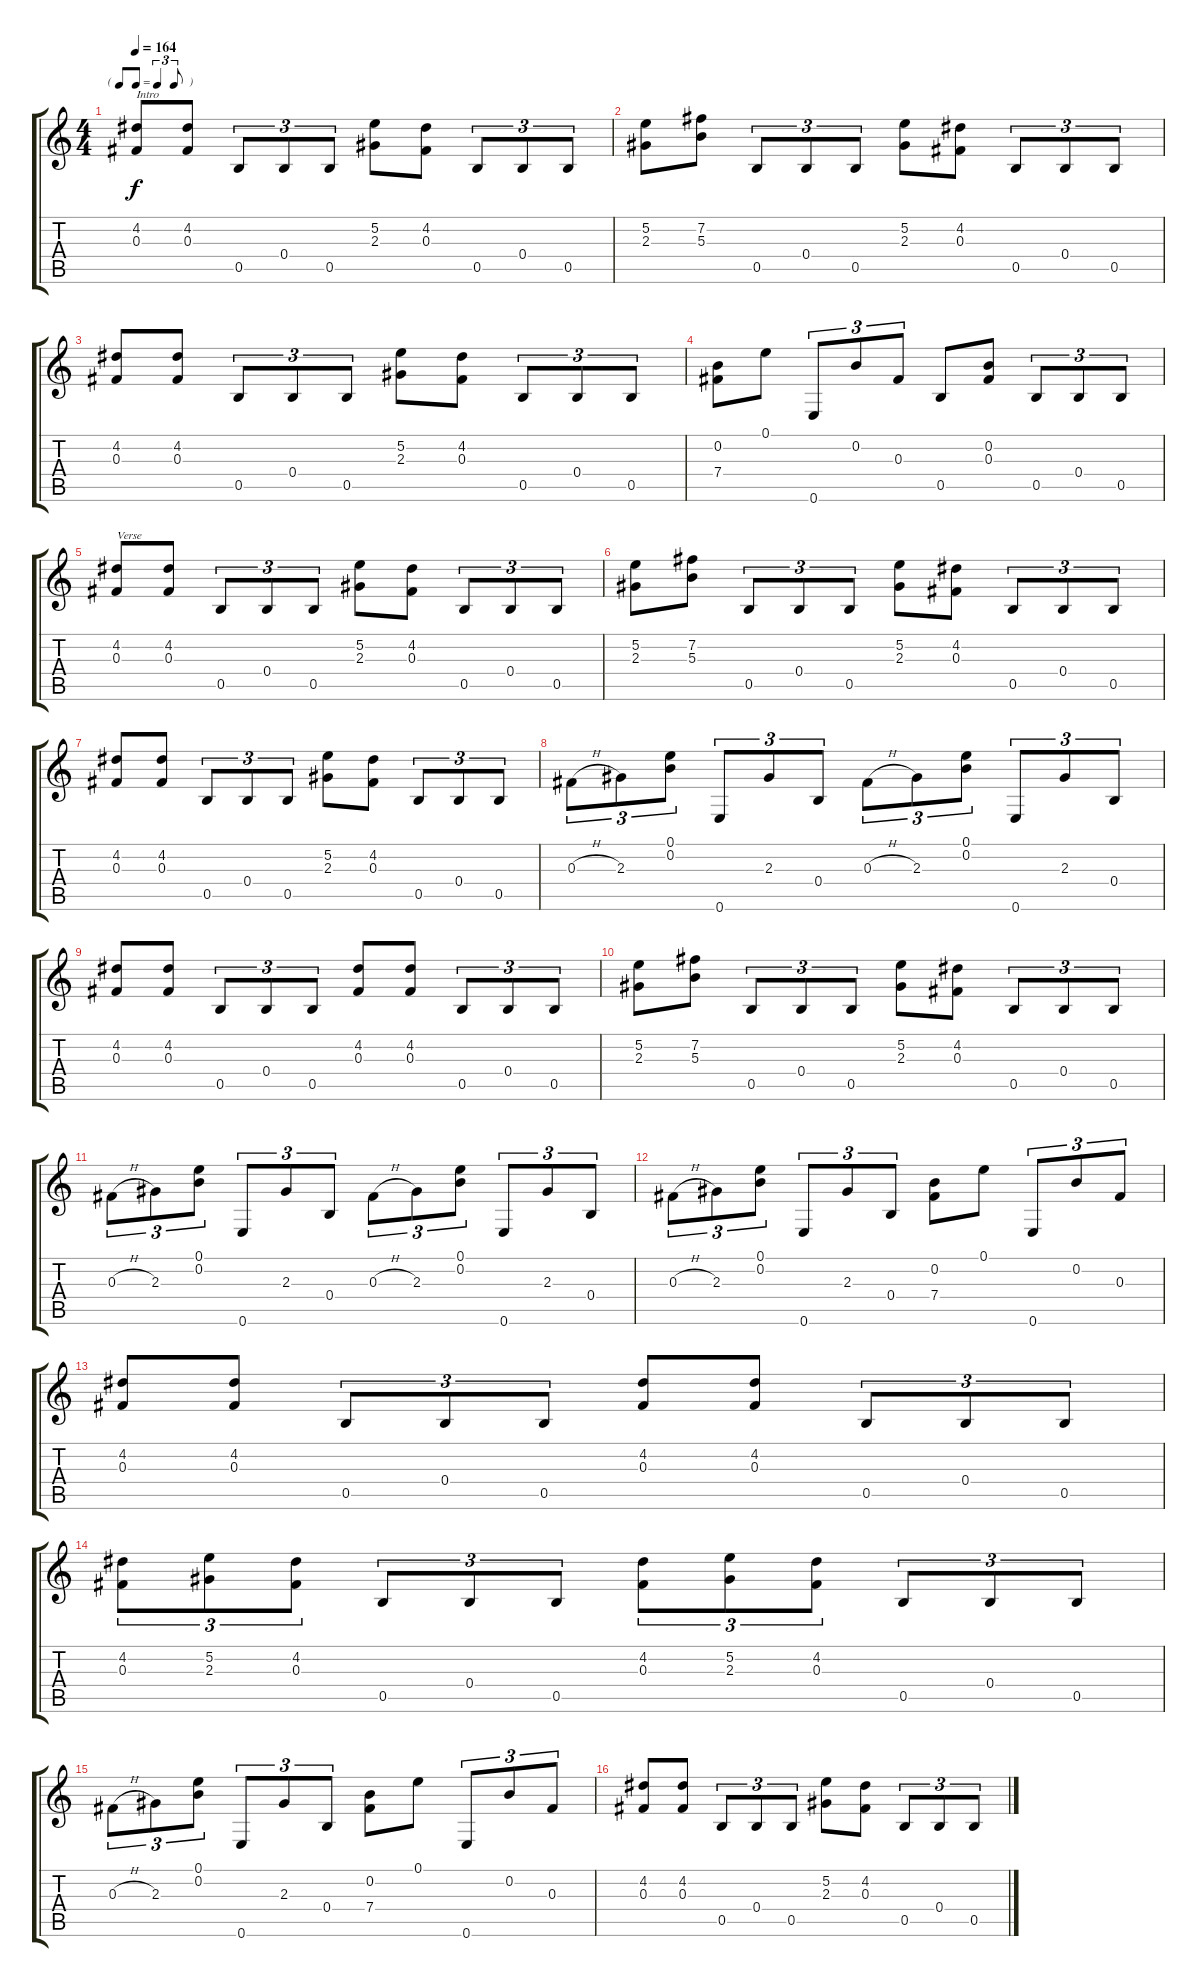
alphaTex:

\track "" {instrument acousticguitarnylon}
\staff {score tabs}
\tuning (E4 B3 Gb3 B2 B2 E2) {hide}
\ts (4 4)
\tf triplet8th
\tempo 164
\clef g2
\ks c
(4.2 0.3).8{txt "Intro" dy f instrument acousticguitarnylon} (4.2 0.3).8 0.5.8{tu (3 2)} 0.4.8{tu (3 2)} 0.5.8{tu (3 2)} (5.2 2.3).8 (4.2 0.3).8 0.5.8{tu (3 2)} 0.4.8{tu (3 2)} 0.5.8{tu (3 2)} |
(5.2 2.3).8 (7.2 5.3).8 0.5.8{tu (3 2)} 0.4.8{tu (3 2)} 0.5.8{tu (3 2)} (5.2 2.3).8 (4.2 0.3).8 0.5.8{tu (3 2)} 0.4.8{tu (3 2)} 0.5.8{tu (3 2)} |
(4.2 0.3).8 (4.2 0.3).8 0.5.8{tu (3 2)} 0.4.8{tu (3 2)} 0.5.8{tu (3 2)} (5.2 2.3).8 (4.2 0.3).8 0.5.8{tu (3 2)} 0.4.8{tu (3 2)} 0.5.8{tu (3 2)} |
(0.2 7.4).8 0.1.8 0.6.8{tu (3 2)} 0.2.8{tu (3 2)} 0.3.8{tu (3 2)} 0.5.8 (0.2 0.3).8 0.5.8{tu (3 2)} 0.4.8{tu (3 2)} 0.5.8{tu (3 2)} |
(4.2 0.3).8{txt "Verse"} (4.2 0.3).8 0.5.8{tu (3 2)} 0.4.8{tu (3 2)} 0.5.8{tu (3 2)} (5.2 2.3).8 (4.2 0.3).8 0.5.8{tu (3 2)} 0.4.8{tu (3 2)} 0.5.8{tu (3 2)} |
(5.2 2.3).8 (7.2 5.3).8 0.5.8{tu (3 2)} 0.4.8{tu (3 2)} 0.5.8{tu (3 2)} (5.2 2.3).8 (4.2 0.3).8 0.5.8{tu (3 2)} 0.4.8{tu (3 2)} 0.5.8{tu (3 2)} |
(4.2 0.3).8 (4.2 0.3).8 0.5.8{tu (3 2)} 0.4.8{tu (3 2)} 0.5.8{tu (3 2)} (5.2 2.3).8 (4.2 0.3).8 0.5.8{tu (3 2)} 0.4.8{tu (3 2)} 0.5.8{tu (3 2)} |
0.3{h}.8{tu (3 2)} 2.3.8{tu (3 2)} (0.1 0.2).8{tu (3 2)} 0.6.8{tu (3 2)} 2.3.8{tu (3 2)} 0.4.8{tu (3 2)} 0.3{h}.8{tu (3 2)} 2.3.8{tu (3 2)} (0.1 0.2).8{tu (3 2)} 0.6.8{tu (3 2)} 2.3.8{tu (3 2)} 0.4.8{tu (3 2)} |
(4.2 0.3).8 (4.2 0.3).8 0.5.8{tu (3 2)} 0.4.8{tu (3 2)} 0.5.8{tu (3 2)} (4.2 0.3).8 (4.2 0.3).8 0.5.8{tu (3 2)} 0.4.8{tu (3 2)} 0.5.8{tu (3 2)} |
(5.2 2.3).8 (7.2 5.3).8 0.5.8{tu (3 2)} 0.4.8{tu (3 2)} 0.5.8{tu (3 2)} (5.2 2.3).8 (4.2 0.3).8 0.5.8{tu (3 2)} 0.4.8{tu (3 2)} 0.5.8{tu (3 2)} |
0.3{h}.8{tu (3 2)} 2.3.8{tu (3 2)} (0.1 0.2).8{tu (3 2)} 0.6.8{tu (3 2)} 2.3.8{tu (3 2)} 0.4.8{tu (3 2)} 0.3{h}.8{tu (3 2)} 2.3.8{tu (3 2)} (0.1 0.2).8{tu (3 2)} 0.6.8{tu (3 2)} 2.3.8{tu (3 2)} 0.4.8{tu (3 2)} |
0.3{h}.8{tu (3 2)} 2.3.8{tu (3 2)} (0.1 0.2).8{tu (3 2)} 0.6.8{tu (3 2)} 2.3.8{tu (3 2)} 0.4.8{tu (3 2)} (0.2 7.4).8 0.1.8 0.6.8{tu (3 2)} 0.2.8{tu (3 2)} 0.3.8{tu (3 2)} |
(4.2 0.3).8 (4.2 0.3).8 0.5.8{tu (3 2)} 0.4.8{tu (3 2)} 0.5.8{tu (3 2)} (4.2 0.3).8 (4.2 0.3).8 0.5.8{tu (3 2)} 0.4.8{tu (3 2)} 0.5.8{tu (3 2)} |
(4.2 0.3).8{tu (3 2)} (5.2 2.3).8{tu (3 2)} (4.2 0.3).8{tu (3 2)} 0.5.8{tu (3 2)} 0.4.8{tu (3 2)} 0.5.8{tu (3 2)} (4.2 0.3).8{tu (3 2)} (5.2 2.3).8{tu (3 2)} (4.2 0.3).8{tu (3 2)} 0.5.8{tu (3 2)} 0.4.8{tu (3 2)} 0.5.8{tu (3 2)} |
0.3{h}.8{tu (3 2)} 2.3.8{tu (3 2)} (0.1 0.2).8{tu (3 2)} 0.6.8{tu (3 2)} 2.3.8{tu (3 2)} 0.4.8{tu (3 2)} (0.2 7.4).8 0.1.8 0.6.8{tu (3 2)} 0.2.8{tu (3 2)} 0.3.8{tu (3 2)} |
(4.2 0.3).8 (4.2 0.3).8 0.5.8{tu (3 2)} 0.4.8{tu (3 2)} 0.5.8{tu (3 2)} (5.2 2.3).8 (4.2 0.3).8 0.5.8{tu (3 2)} 0.4.8{tu (3 2)} 0.5.8{tu (3 2)}
